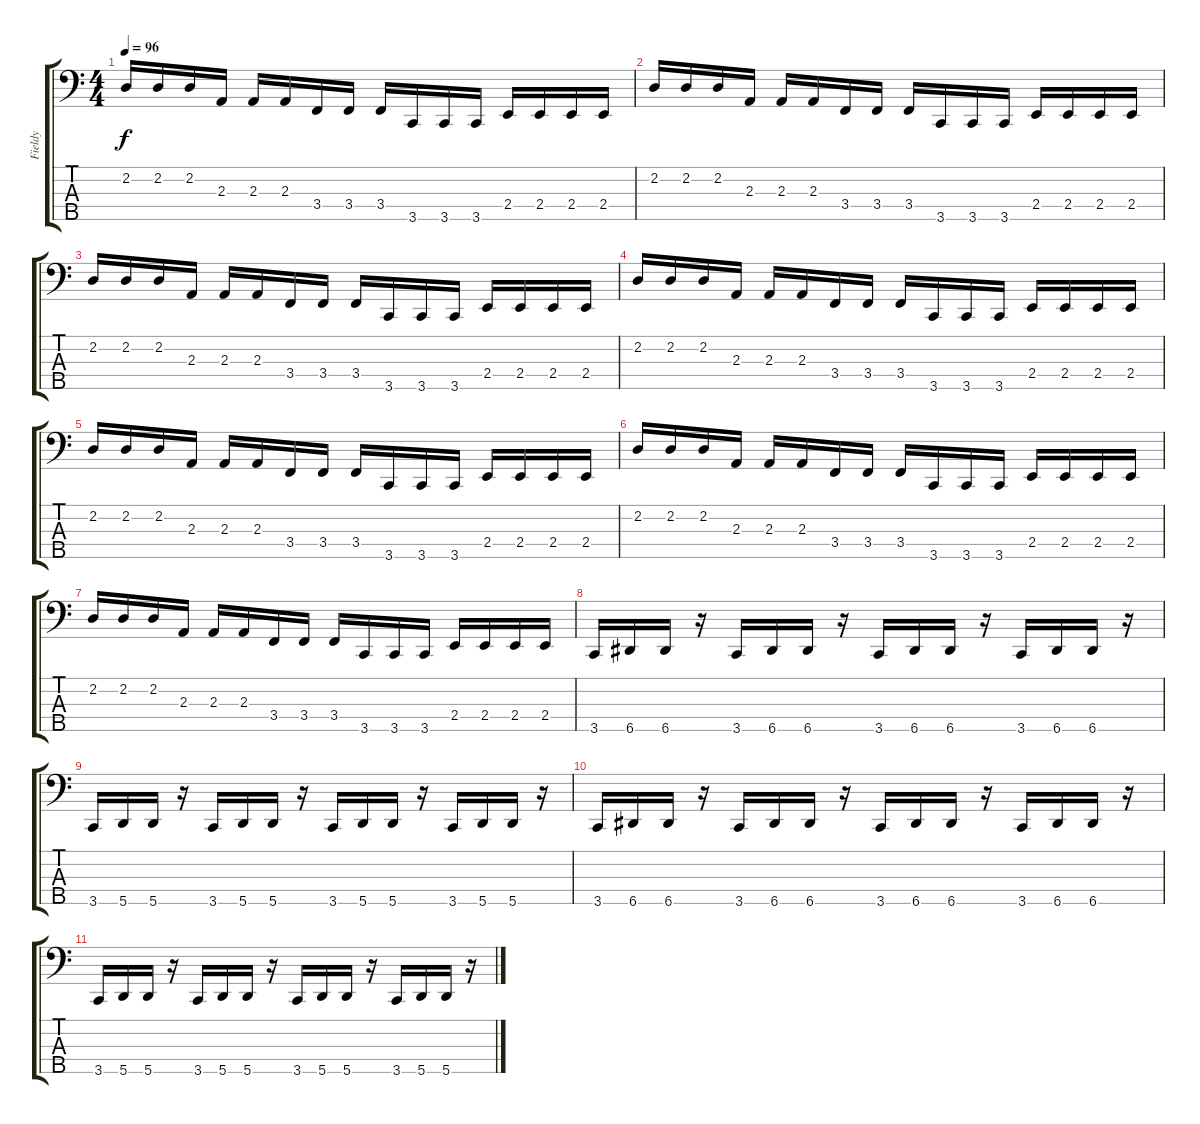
\track ("Fieldy" "Fieldy") {instrument slapbass1}
\staff {score tabs}
\tuning (F2 C2 G1 D1 A0) {hide}
\ts (4 4)
\tempo 96
\clef f4
\ks c
2.2.16{dy f instrument fretlessbass} 2.2.16 2.2.16 2.3.16 2.3.16 2.3.16 3.4.16 3.4.16 3.4.16 3.5.16 3.5.16 3.5.16 2.4.16 2.4.16 2.4.16 2.4.16 |
2.2.16{instrument fretlessbass} 2.2.16 2.2.16 2.3.16 2.3.16 2.3.16 3.4.16 3.4.16 3.4.16 3.5.16 3.5.16 3.5.16 2.4.16 2.4.16 2.4.16 2.4.16 |
2.2.16{instrument fretlessbass} 2.2.16 2.2.16 2.3.16 2.3.16 2.3.16 3.4.16 3.4.16 3.4.16 3.5.16 3.5.16 3.5.16 2.4.16 2.4.16 2.4.16 2.4.16 |
2.2.16{instrument fretlessbass} 2.2.16 2.2.16 2.3.16 2.3.16 2.3.16 3.4.16 3.4.16 3.4.16 3.5.16 3.5.16 3.5.16 2.4.16 2.4.16 2.4.16 2.4.16 |
2.2.16{instrument fretlessbass} 2.2.16 2.2.16 2.3.16 2.3.16 2.3.16 3.4.16 3.4.16 3.4.16 3.5.16 3.5.16 3.5.16 2.4.16 2.4.16 2.4.16 2.4.16 |
2.2.16{instrument fretlessbass} 2.2.16 2.2.16 2.3.16 2.3.16 2.3.16 3.4.16 3.4.16 3.4.16 3.5.16 3.5.16 3.5.16 2.4.16 2.4.16 2.4.16 2.4.16 |
2.2.16{instrument fretlessbass} 2.2.16 2.2.16 2.3.16 2.3.16 2.3.16 3.4.16 3.4.16 3.4.16 3.5.16 3.5.16 3.5.16 2.4.16 2.4.16 2.4.16 2.4.16 |
3.5.16{instrument slapbass1} 6.5.16 6.5.16 r.16 3.5.16 6.5.16 6.5.16 r.16 3.5.16 6.5.16 6.5.16 r.16 3.5.16 6.5.16 6.5.16 r.16 |
3.5.16{instrument slapbass1} 5.5.16 5.5.16 r.16 3.5.16 5.5.16 5.5.16 r.16 3.5.16 5.5.16 5.5.16 r.16 3.5.16 5.5.16 5.5.16 r.16 |
3.5.16{instrument slapbass1} 6.5.16 6.5.16 r.16 3.5.16 6.5.16 6.5.16 r.16 3.5.16 6.5.16 6.5.16 r.16 3.5.16 6.5.16 6.5.16 r.16 |
3.5.16{instrument slapbass1} 5.5.16 5.5.16 r.16 3.5.16 5.5.16 5.5.16 r.16 3.5.16 5.5.16 5.5.16 r.16 3.5.16 5.5.16 5.5.16 r.16
